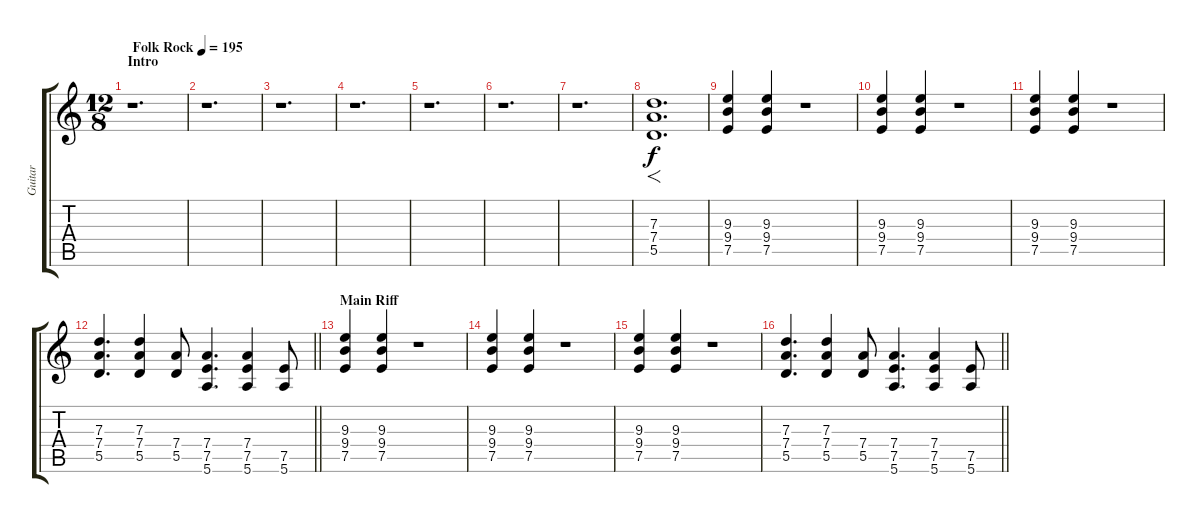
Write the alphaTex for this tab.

\track ("Guitar" "Guitar") {instrument distortionguitar}
\staff {score tabs}
\tuning (E4 B3 G3 D3 A2 E2) {hide}
\ts (12 8)
\section ("" "Intro")
\tempo (195 "Folk Rock")
\clef g2
\ks c
r.1{d dy f instrument distortionguitar} |
r.1{d} |
r.1{d} |
r.1{d} |
r.1{d} |
r.1{d} |
r.1{d} |
(7.3 7.4 5.5).1{f d} |
(9.3 9.4 7.5).4 (9.3 9.4 7.5).4 r.1 |
(9.3 9.4 7.5).4 (9.3 9.4 7.5).4 r.1 |
(9.3 9.4 7.5).4 (9.3 9.4 7.5).4 r.1 |
\barLineRight lightlight
(7.3 7.4 5.5).4{d} (7.3 7.4 5.5).4 (7.4 5.5).8 (7.4 7.5 5.6).4{d} (7.4 7.5 5.6).4 (7.5 5.6).8 |
\section ("" "Main Riff")
(9.3 9.4 7.5).4 (9.3 9.4 7.5).4 r.1 |
(9.3 9.4 7.5).4 (9.3 9.4 7.5).4 r.1 |
(9.3 9.4 7.5).4 (9.3 9.4 7.5).4 r.1 |
\barLineRight lightlight
(7.3 7.4 5.5).4{d} (7.3 7.4 5.5).4 (7.4 5.5).8 (7.4 7.5 5.6).4{d} (7.4 7.5 5.6).4 (7.5 5.6).8
